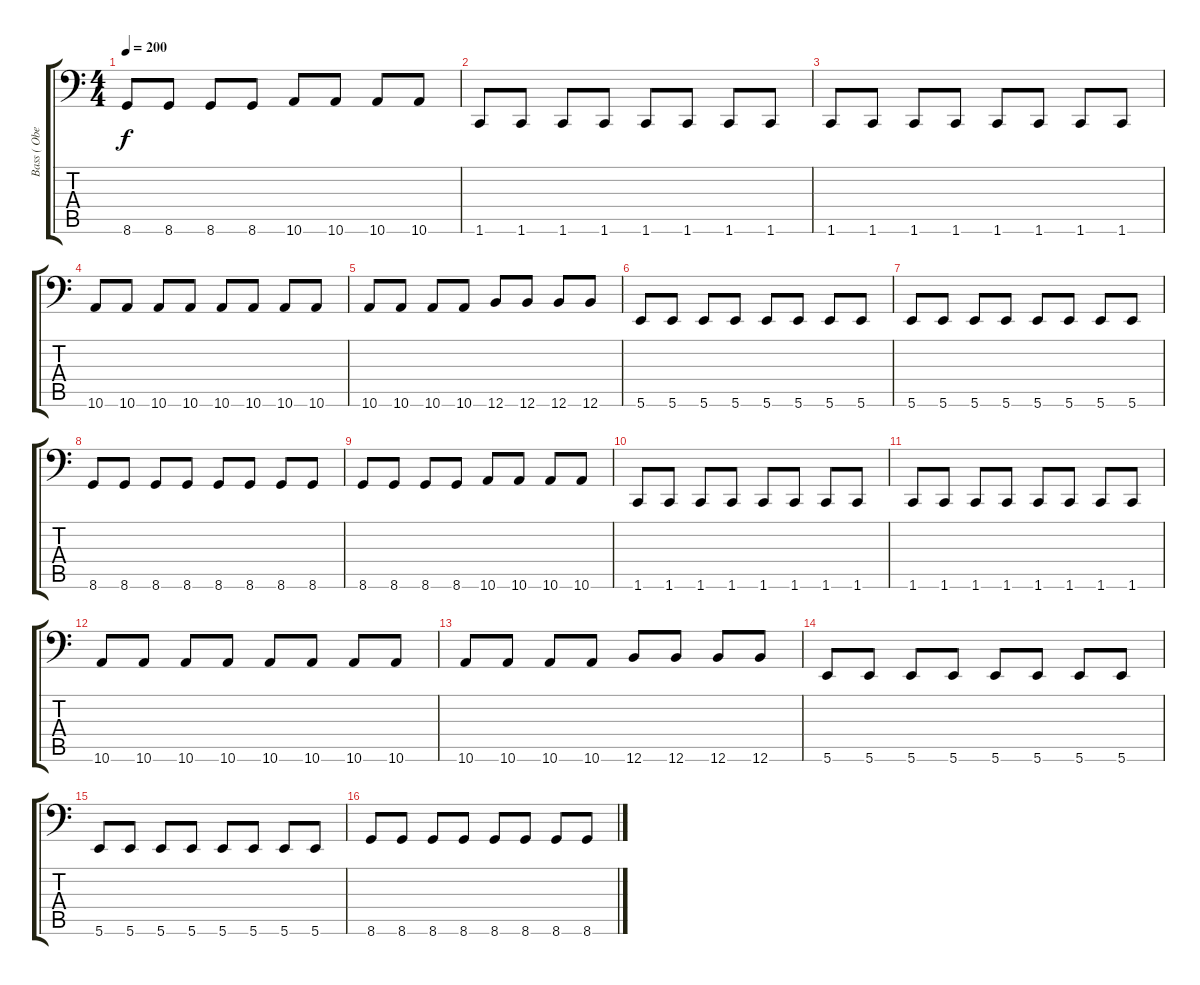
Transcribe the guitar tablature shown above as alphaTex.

\track ("Bass ( Obeast )" "Bass ( Obe") {instrument electricbassfinger}
\staff {score tabs}
\tuning (C3 G2 D2 A1 E1 B0) {hide}
\ts (4 4)
\tempo 200
\clef f4
\ks c
8.6.8{dy f} 8.6.8 8.6.8 8.6.8 10.6.8 10.6.8 10.6.8 10.6.8 |
1.6.8 1.6.8 1.6.8 1.6.8 1.6.8 1.6.8 1.6.8 1.6.8 |
1.6.8 1.6.8 1.6.8 1.6.8 1.6.8 1.6.8 1.6.8 1.6.8 |
10.6.8 10.6.8 10.6.8 10.6.8 10.6.8 10.6.8 10.6.8 10.6.8 |
10.6.8 10.6.8 10.6.8 10.6.8 12.6.8 12.6.8 12.6.8 12.6.8 |
5.6.8 5.6.8 5.6.8 5.6.8 5.6.8 5.6.8 5.6.8 5.6.8 |
5.6.8 5.6.8 5.6.8 5.6.8 5.6.8 5.6.8 5.6.8 5.6.8 |
8.6.8 8.6.8 8.6.8 8.6.8 8.6.8 8.6.8 8.6.8 8.6.8 |
8.6.8 8.6.8 8.6.8 8.6.8 10.6.8 10.6.8 10.6.8 10.6.8 |
1.6.8 1.6.8 1.6.8 1.6.8 1.6.8 1.6.8 1.6.8 1.6.8 |
1.6.8 1.6.8 1.6.8 1.6.8 1.6.8 1.6.8 1.6.8 1.6.8 |
10.6.8 10.6.8 10.6.8 10.6.8 10.6.8 10.6.8 10.6.8 10.6.8 |
10.6.8 10.6.8 10.6.8 10.6.8 12.6.8 12.6.8 12.6.8 12.6.8 |
5.6.8 5.6.8 5.6.8 5.6.8 5.6.8 5.6.8 5.6.8 5.6.8 |
5.6.8 5.6.8 5.6.8 5.6.8 5.6.8 5.6.8 5.6.8 5.6.8 |
8.6.8 8.6.8 8.6.8 8.6.8 8.6.8 8.6.8 8.6.8 8.6.8
